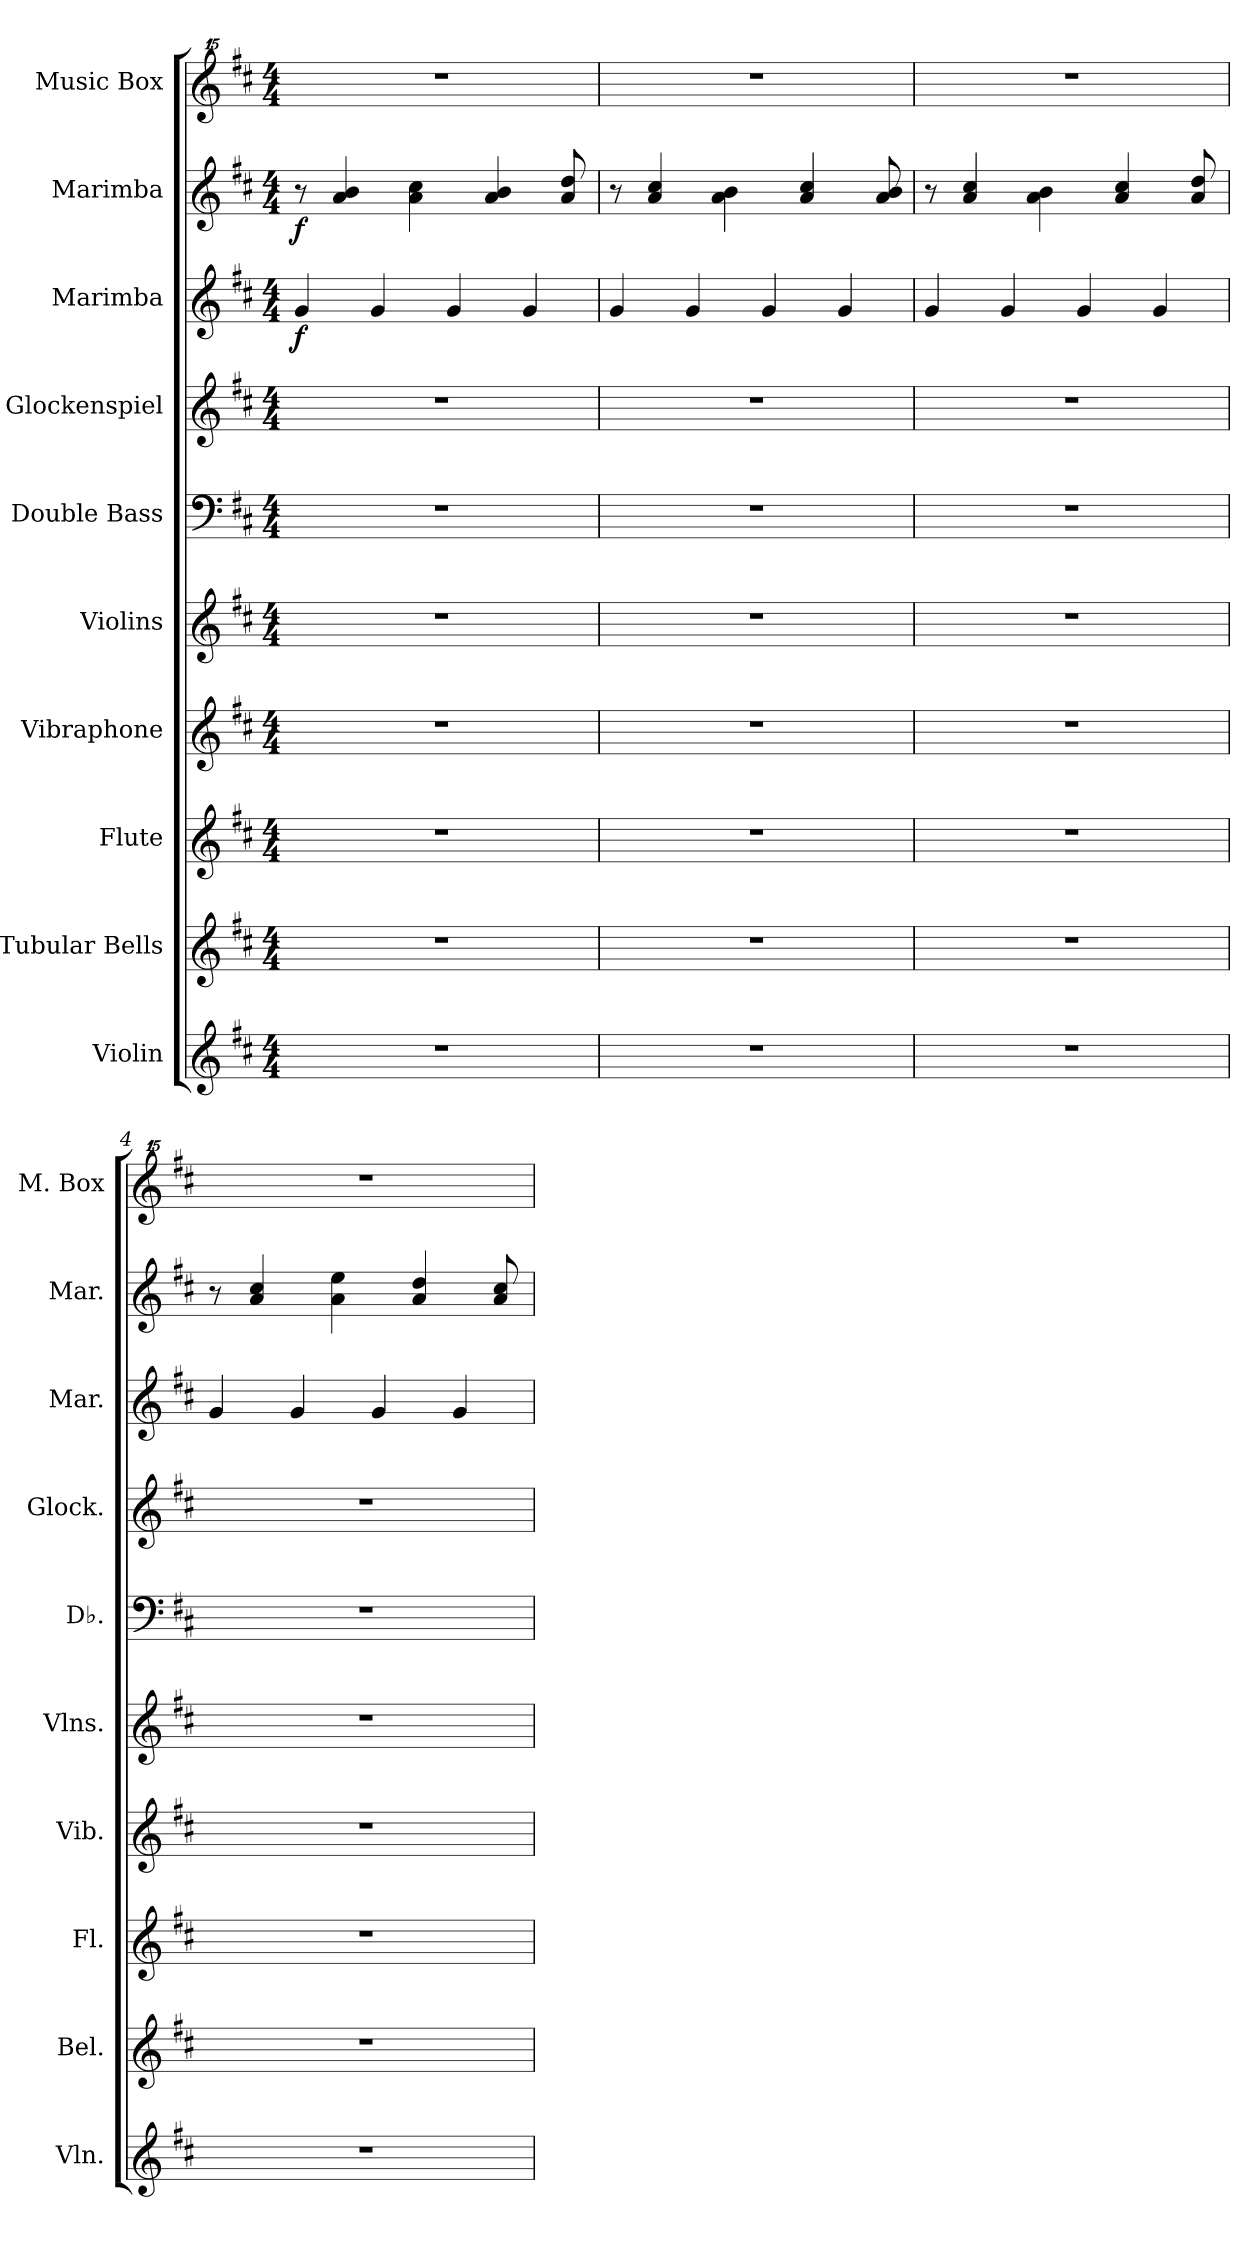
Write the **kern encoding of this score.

**kern	**kern	**kern	**kern	**kern	**kern	**kern	**kern	**dynam	**kern	**dynam	**kern
*part10	*part9	*part8	*part7	*part6	*part5	*part4	*part3	*part3	*part2	*part2	*part1
*staff10	*staff9	*staff8	*staff7	*staff6	*staff5	*staff4	*staff3	*staff3	*staff2	*staff2	*staff1
*I"Violin	*I"Tubular Bells	*I"Flute	*I"Vibraphone	*I"Violins	*I"Double Bass	*I"Glockenspiel	*I"Marimba	*	*I"Marimba	*	*I"Music Box
*I'Vln.	*I'Bel.	*I'Fl.	*I'Vib.	*I'Vlns.	*I'Db.	*I'Glock.	*I'Mar.	*	*I'Mar.	*	*I'M. Box
*clefG2	*clefG2	*clefG2	*clefG2	*clefG2	*clefF4	*clefG2	*clefG2	*	*clefG2	*	*clefG^^2
*	*	*	*	*	*ITrd7c12	*ITrd-14c-24	*	*	*	*	*
*k[f#c#]	*k[f#c#]	*k[f#c#]	*k[f#c#]	*k[f#c#]	*k[f#c#]	*k[f#c#]	*k[f#c#]	*	*k[f#c#]	*	*k[f#c#]
*M4/4	*M4/4	*M4/4	*M4/4	*M4/4	*M4/4	*M4/4	*M4/4	*	*M4/4	*	*M4/4
*MM140	*MM140	*MM140	*MM140	*MM140	*MM140	*MM140	*MM140	*	*MM140	*	*MM140
=1	=1	=1	=1	=1	=1	=1	=1	=1	=1	=1	=1
!	!	!	!	!	!	!	!	!LO:DY:b	!	!LO:DY:b	!
1r	1r	1r	1r	1r	1r	1r	4g/	f	8r	f	1r
.	.	.	.	.	.	.	.	.	4a/ 4b/	.	.
.	.	.	.	.	.	.	4g/	.	.	.	.
.	.	.	.	.	.	.	.	.	4a\ 4cc#\	.	.
.	.	.	.	.	.	.	4g/	.	.	.	.
.	.	.	.	.	.	.	.	.	4a/ 4b/	.	.
.	.	.	.	.	.	.	4g/	.	.	.	.
.	.	.	.	.	.	.	.	.	8a/ 8dd/	.	.
=2	=2	=2	=2	=2	=2	=2	=2	=2	=2	=2	=2
1r	1r	1r	1r	1r	1r	1r	4g/	.	8r	.	1r
.	.	.	.	.	.	.	.	.	4a/ 4cc#/	.	.
.	.	.	.	.	.	.	4g/	.	.	.	.
.	.	.	.	.	.	.	.	.	4a\ 4b\	.	.
.	.	.	.	.	.	.	4g/	.	.	.	.
.	.	.	.	.	.	.	.	.	4a/ 4cc#/	.	.
.	.	.	.	.	.	.	4g/	.	.	.	.
.	.	.	.	.	.	.	.	.	8a/ 8b/	.	.
=3	=3	=3	=3	=3	=3	=3	=3	=3	=3	=3	=3
1r	1r	1r	1r	1r	1r	1r	4g/	.	8r	.	1r
.	.	.	.	.	.	.	.	.	4a/ 4cc#/	.	.
.	.	.	.	.	.	.	4g/	.	.	.	.
.	.	.	.	.	.	.	.	.	4a\ 4b\	.	.
.	.	.	.	.	.	.	4g/	.	.	.	.
.	.	.	.	.	.	.	.	.	4a/ 4cc#/	.	.
.	.	.	.	.	.	.	4g/	.	.	.	.
.	.	.	.	.	.	.	.	.	8a/ 8dd/	.	.
=4	=4	=4	=4	=4	=4	=4	=4	=4	=4	=4	=4
1r	1r	1r	1r	1r	1r	1r	4g/	.	8r	.	1r
.	.	.	.	.	.	.	.	.	4a/ 4cc#/	.	.
.	.	.	.	.	.	.	4g/	.	.	.	.
.	.	.	.	.	.	.	.	.	4a\ 4ee\	.	.
.	.	.	.	.	.	.	4g/	.	.	.	.
.	.	.	.	.	.	.	.	.	4a/ 4dd/	.	.
.	.	.	.	.	.	.	4g/	.	.	.	.
.	.	.	.	.	.	.	.	.	8a/ 8cc#/	.	.
=	=	=	=	=	=	=	=	=	=	=	=
*-	*-	*-	*-	*-	*-	*-	*-	*-	*-	*-	*-
